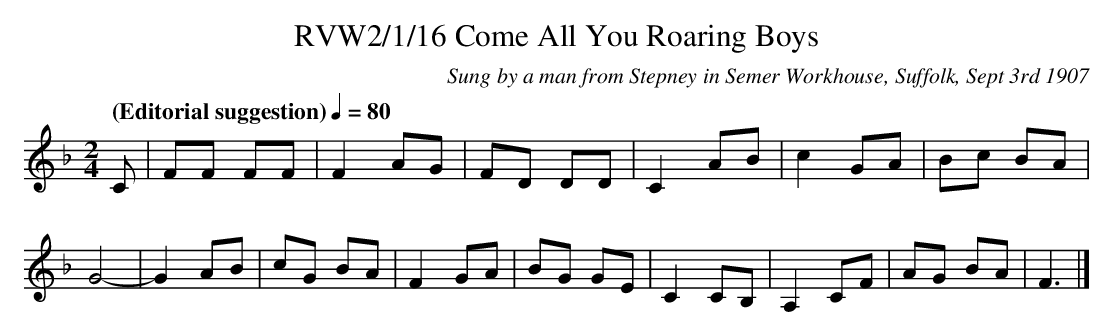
X:1
T:RVW2/1/16 Come All You Roaring Boys
C:Sung by a man from Stepney in Semer Workhouse, Suffolk, Sept 3rd 1907
L:1/8
Q:"(Editorial suggestion)" 1/4=80
M:2/4
K:F
C | FF FF | F2 AG | FD DD | C2 AB | c2 GA | Bc BA |
G4-|G2 AB |cG BA | F2 GA | BG GE | C2 CB, | A,2 CF | AG BA | F3 |]
